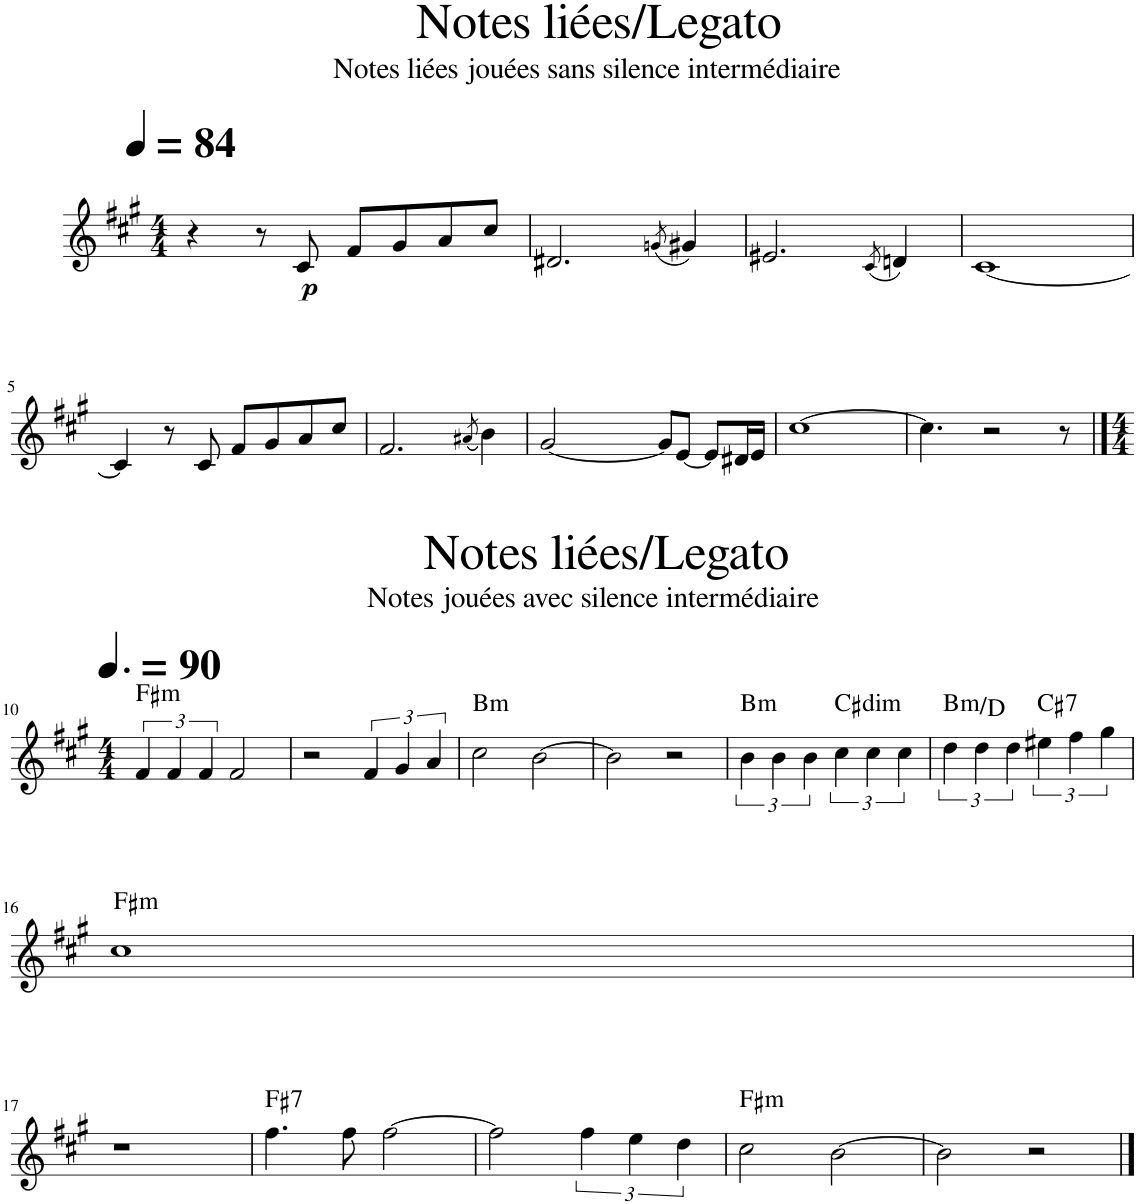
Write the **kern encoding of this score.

**kern	**dynam	**harte
*part1	*part1	*part1
*staff1	*staff1	*
*I"Saxophone Alto	*	*
*I'Sax. A.	*	*
*clefG2	*	*
*Trd5c9	*	*
*k[f#c#g#]	*	*
*M4/4	*	*
=1	=1	=1
4r	.	.
8r	.	.
*MM84	*	*
!	!LO:DY:b	!
8c#/	p	.
8f#/L	.	.
8g#/	.	.
8a/	.	.
8cc#/J	.	.
=2	=2	=2
2.d#X/	.	.
(8qgn/	.	.
4g#X/)	.	.
=3	=3	=3
2.e#X/	.	.
(8qc#/	.	.
4dn/)	.	.
=4	=4	=4
[1c#	.	.
!!LO:LB:g=z
=5	=5	=5
4c#/]	.	.
8r	.	.
8c#/	.	.
8f#/L	.	.
8g#/	.	.
8a/	.	.
8cc#/J	.	.
=6	=6	=6
2.f#/	.	.
(8qa#X/	.	.
4b\)	.	.
=7	=7	=7
[2g#/	.	.
8g#/L]	.	.
[8e/J	.	.
8e/L]	.	.
16d#X/L	.	.
16e/JJ	.	.
=8	=8	=8
[1cc#	.	.
=9	=9	=9
4.cc#\]	.	.
2r	.	.
8r	.	.
!!LO:LB:g=z
==10	==10	==10
*M4/4	*	*
*MM135	*	*
!	!	!LO:H:kt=m
6f#/	.	F#:min
6f#/	.	.
6f#/	.	.
2f#/	.	.
=11	=11	=11
2r	.	.
6f#/	.	.
6g#/	.	.
6a/	.	.
=12	=12	=12
!	!	!LO:H:kt=m
2cc#\	.	B:min
[2b\	.	.
=13	=13	=13
2b\]	.	.
2r	.	.
=14	=14	=14
!	!	!LO:H:kt=m
6b\	.	B:min
6b\	.	.
6b\	.	.
!	!	!LO:H:kt=dim
6cc#\	.	C#:dim
6cc#\	.	.
6cc#\	.	.
=15	=15	=15
!	!	!LO:H:kt=m
6dd\	.	B:min/b3
6dd\	.	.
6dd\	.	.
!	!	!LO:H:kt=7
6ee#X\	.	C#:7
6ff#\	.	.
6gg#\	.	.
!!LO:LB:g=z
=16	=16	=16
!	!	!LO:H:kt=m
1cc#	.	F#:min
!!LO:LB:g=z
=17	=17	=17
1r	.	.
=18	=18	=18
!	!	!LO:H:kt=7
4.ff#\	.	F#:7
8ff#\	.	.
[2ff#\	.	.
=19	=19	=19
2ff#\]	.	.
6ff#\	.	.
6ee\	.	.
6dd\	.	.
=20	=20	=20
!	!	!LO:H:kt=m
2cc#\	.	F#:min
[2b\	.	.
=21	=21	=21
2b\]	.	.
2r	.	.
==	==	==
*-	*-	*-
